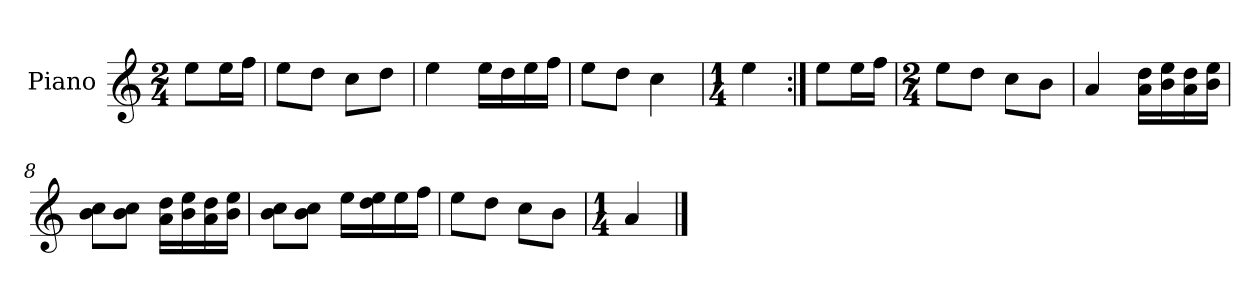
**kern
*part1
*staff1
*I"Piano
*I'Pno.
*clefG2
*k[]
*M2/4
=
8ee\L
16ee\L
16ff\JJ
=1
8ee\L
8dd\J
8cc\L
8dd\J
=2
4ee\
16ee\LL
16dd\
16ee\
16ff\JJ
=3
8ee\L
8dd\J
4cc\
=4
*M1/4
4ee\
=5:|!
8ee\L
16ee\L
16ff\JJ
=6
*M2/4
8ee\L
8dd\J
8cc\L
8b\J
=7
4a/
16a\ 16dd\LL
16b\ 16ee\
16a\ 16dd\
16b\ 16ee\JJ
=8
8b\ 8cc\L
8b\ 8cc\J
16a\ 16dd\LL
16b\ 16ee\
16a\ 16dd\
16b\ 16ee\JJ
!!LO:LB:g=z
=9
8b\ 8cc\L
8b\ 8cc\J
16ee\LL
16dd\ 16ee\
16ee\
16ff\JJ
=10
8ee\L
8dd\J
8cc\L
8b\J
=11
*M1/4
4a/
==
*-
